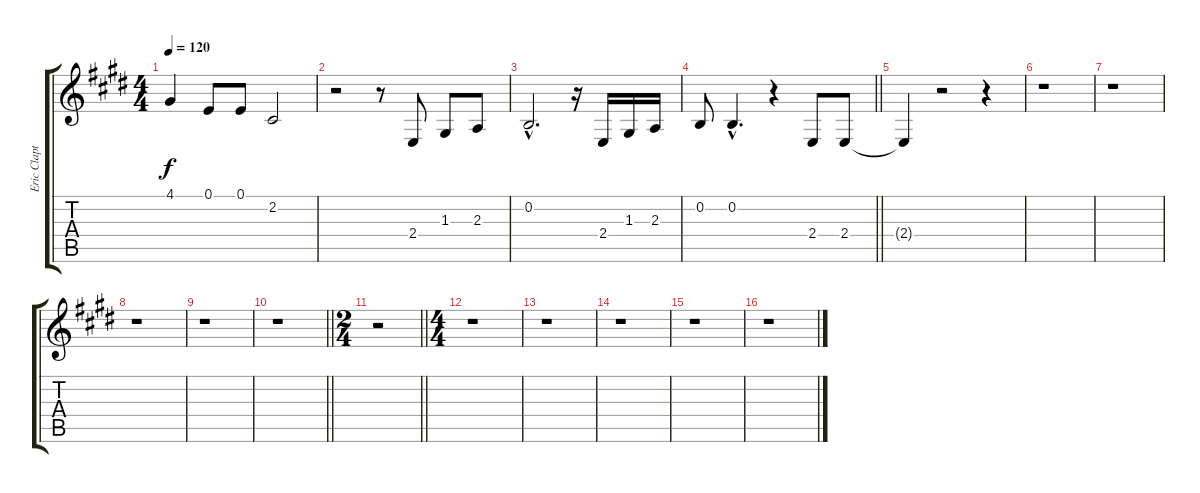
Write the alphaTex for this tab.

\track ("Eric Clapton Voice" "Eric Clapt") {instrument altosax}
\staff {score tabs}
\tuning (E4 B3 G3 D3 A2 E2) {hide}
\ts (4 4)
\tempo 120
\clef g2
\ks e
4.1.4{dy f} 0.1.8 0.1.8 2.2.2 |
r.2 r.8 2.4.8 1.3.8 2.3.8 |
0.2{hac}.2{d} r.16 2.4.16 1.3.16 2.3.16 |
\barLineRight lightlight
0.2.8 0.2{hac}.4{d} r.4 2.4.8 2.4.8 |
2.4{t}.4 r.2 r.4 |
r.1 |
r.1 |
r.1 |
r.1 |
\barLineRight lightlight
r.1 |
\ts (2 4)
\barLineRight lightlight
r.2 |
\ts (4 4)
r.1 |
r.1 |
r.1 |
r.1 |
r.1
